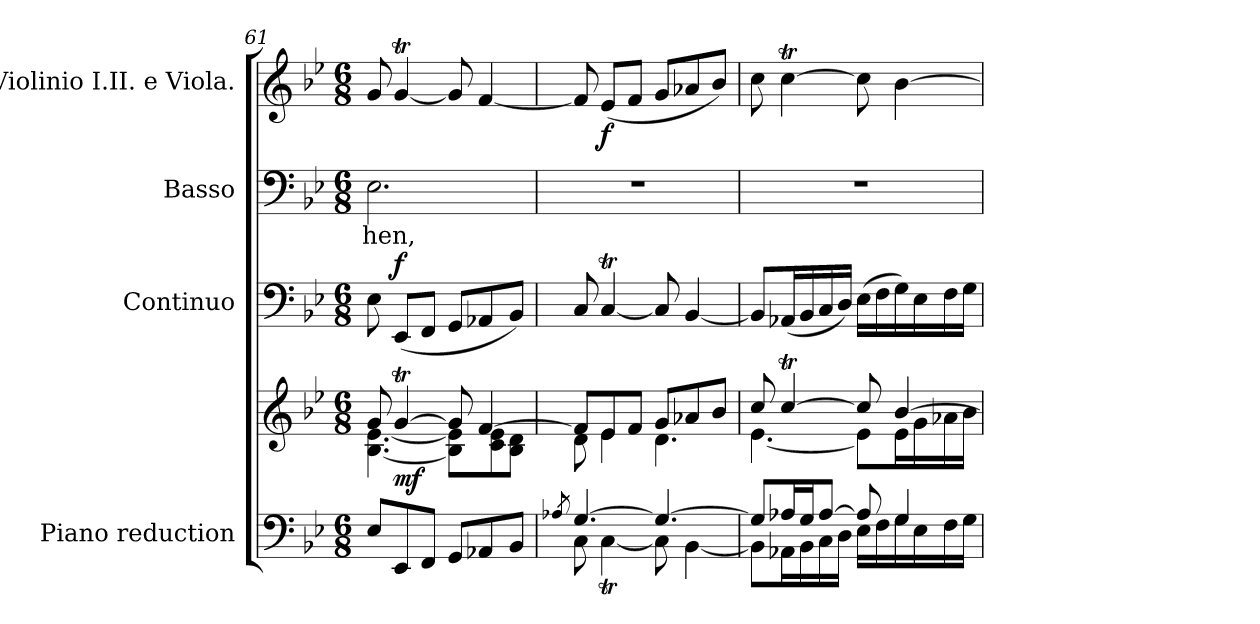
**kern	**kern	**dynam	**kern	**dynam	**kern	**text	**kern	**dynam
*part4	*part4	*part4	*part3	*part3	*part2	*part2	*part1	*part1
*staff5	*staff4	*staff4/5	*staff3	*staff3	*staff2	*staff2	*staff1	*staff1
*I"Piano reduction	*	*	*I"Continuo	*	*I"Basso	*	*I"Violinio I.II. e Viola.	*
*I'Pno	*	*	*	*	*	*	*	*
*clefF4	*clefG2	*	*clefF4	*	*clefF4	*	*clefG2	*
*k[b-e-]	*k[b-e-]	*	*k[b-e-]	*	*k[b-e-]	*	*k[b-e-]	*
*M6/8	*M6/8	*	*M6/8	*	*M6/8	*	*M6/8	*
=61	=61	=61	=61	=61	=61	=61	=61	=61
*	*^	*	*	*	*	*	*	*
!	!	!	!	!	!	!	!LO:LY:b	!	!
8E-/L	8g/	[4.B-\ [4.e-\	.	8E-\	.	2.E-\	-hen,	8g/	.
!	!	!	!LO:DY:b	!	!LO:DY:a	!	!	!	!
8EE-/	[4gT/	.	mf	(8EE-/L	f	.	.	[4gT/	.
8FF/J	.	.	.	8FF/J	.	.	.	.	.
8GG/L	8g/]	8B-\] 8e-\]L	.	8GG/L	.	.	.	8g/]	.
8AA-X/	[4f/	8c\ 8e-\	.	8AA-X/	.	.	.	[4f/	.
8BB-/J	.	8B-\ 8d\J	.	8BB-/J)	.	.	.	.	.
=62	=62	=62	=62	=62	=62	=62	=62	=62	=62
8qA-X/	.	.	.	.	.	.	.	.	.
*^	*	*	*	*	*	*	*	*	*
[4.G/	8C\	8f/L]	8d\	.	8C/	.	2.r	.	8f/]	.
!	!	!	!	!	!	!	!	!	!	!LO:DY:b
.	[4CT\	8e-/	4e-\	.	[4CT/	.	.	.	(8e-/L	f
.	.	8f/J	.	.	.	.	.	.	8f/J	.
4.G/_	8C\]	8g/L	4.d\	.	8C/]	.	.	.	8g/L	.
.	[4BB-\	8a-X/	.	.	[4BB-/	.	.	.	8a-X/	.
.	.	8b-/J	.	.	.	.	.	.	8b-/J)	.
=63	=63	=63	=63	=63	=63	=63	=63	=63	=63	=63
8G/L]	8BB-\L]	8cc/	[4.e-\	.	8BB-/L]	.	2.r	.	8cc\	.
16A-X/L	16AA-X\L	[4ccT/	.	.	(16AA-X/L	.	.	.	[4ccT\	.
16G/J	16BB-\	.	.	.	16BB-/	.	.	.	.	.
[8A-/J	16C\	.	.	.	16C/	.	.	.	.	.
.	16D\JJ	.	.	.	16D/JJ)	.	.	.	.	.
8A-/]	16E-\LL	8cc/]	8e-\L]	.	(16E-\LL	.	.	.	8cc\]	.
.	16F\	.	.	.	16F\	.	.	.	.	.
4G/	16G\	[4b-/	16e-\L	.	16G\)	.	.	.	[4b-\	.
.	16E-\	.	16g\	.	16E-\	.	.	.	.	.
.	16F\	.	16a-X\	.	16F\	.	.	.	.	.
.	16G\JJ	.	16b-\JJ	.	16G\JJ	.	.	.	.	.
*v	*v	*	*	*	*	*	*	*	*	*
*	*v	*v	*	*	*	*	*	*	*
=	=	=	=	=	=	=	=	=
*-	*-	*-	*-	*-	*-	*-	*-	*-
